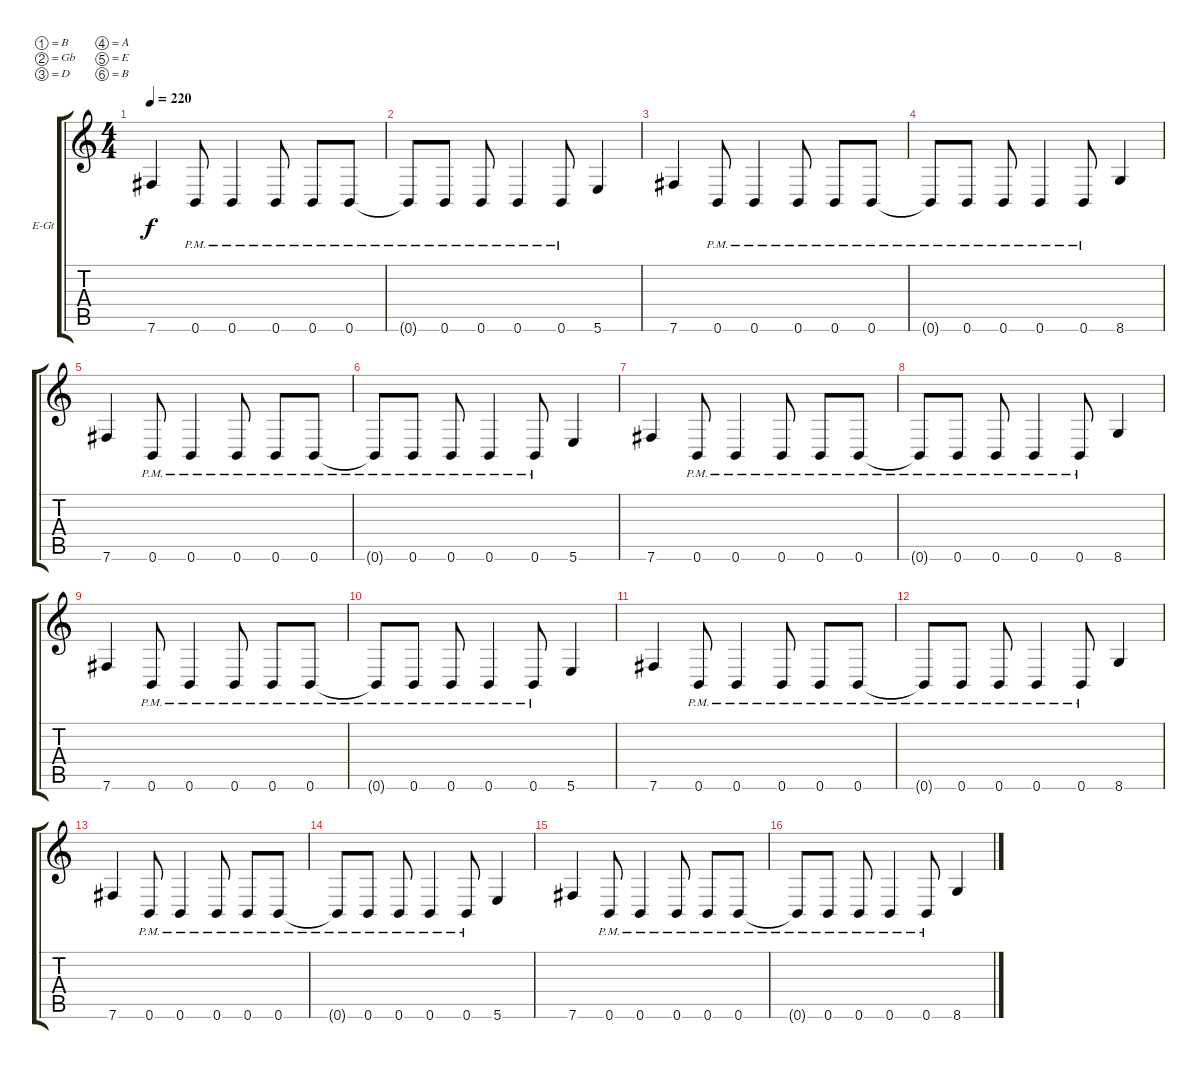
\bracketExtendMode groupsimilarinstruments
\firstSystemTrackNameOrientation horizontal
\otherSystemsTrackNameOrientation horizontal
\track ("Rhythm Guitar" "E-Gt") {instrument distortionguitar}
\staff {score tabs}
\tuning (B3 Gb3 D3 A2 E2 B1)
\ts (4 4)
\tempo 220
\clef g2
\ks c
7.6.4{dy f} 0.6{pm}.8 0.6{pm}.4 0.6{pm}.8 0.6{pm}.8 0.6{pm}.8 |
0.6{pm t}.8 0.6{pm}.8 0.6{pm}.8 0.6{pm}.4 0.6{pm}.8 5.6.4 |
7.6.4 0.6{pm}.8 0.6{pm}.4 0.6{pm}.8 0.6{pm}.8 0.6{pm}.8 |
0.6{pm t}.8 0.6{pm}.8 0.6{pm}.8 0.6{pm}.4 0.6{pm}.8 8.6.4 |
7.6.4 0.6{pm}.8 0.6{pm}.4 0.6{pm}.8 0.6{pm}.8 0.6{pm}.8 |
0.6{pm t}.8 0.6{pm}.8 0.6{pm}.8 0.6{pm}.4 0.6{pm}.8 5.6.4 |
7.6.4 0.6{pm}.8 0.6{pm}.4 0.6{pm}.8 0.6{pm}.8 0.6{pm}.8 |
0.6{pm t}.8 0.6{pm}.8 0.6{pm}.8 0.6{pm}.4 0.6{pm}.8 8.6.4 |
7.6.4 0.6{pm}.8 0.6{pm}.4 0.6{pm}.8 0.6{pm}.8 0.6{pm}.8 |
0.6{pm t}.8 0.6{pm}.8 0.6{pm}.8 0.6{pm}.4 0.6{pm}.8 5.6.4 |
7.6.4 0.6{pm}.8 0.6{pm}.4 0.6{pm}.8 0.6{pm}.8 0.6{pm}.8 |
0.6{pm t}.8 0.6{pm}.8 0.6{pm}.8 0.6{pm}.4 0.6{pm}.8 8.6.4 |
7.6.4 0.6{pm}.8 0.6{pm}.4 0.6{pm}.8 0.6{pm}.8 0.6{pm}.8 |
0.6{pm t}.8 0.6{pm}.8 0.6{pm}.8 0.6{pm}.4 0.6{pm}.8 5.6.4 |
7.6.4 0.6{pm}.8 0.6{pm}.4 0.6{pm}.8 0.6{pm}.8 0.6{pm}.8 |
0.6{pm t}.8 0.6{pm}.8 0.6{pm}.8 0.6{pm}.4 0.6{pm}.8 8.6.4
